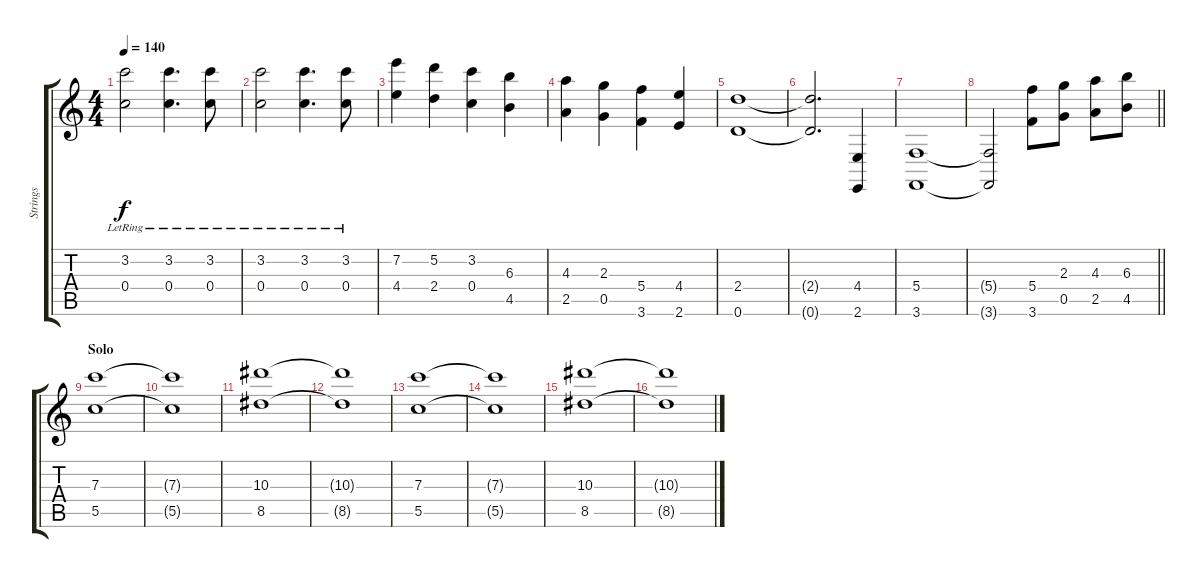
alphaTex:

\track ("Strings" "Strings") {instrument stringensemble1}
\staff {score tabs}
\tuning (D4 A3 F3 C3 G2 D2) {hide}
\ts (4 4)
\tempo 140
\clef g2
\ks c
(3.2{lr} 0.4{lr}).2{ot 15mb dy f} (3.2{lr} 0.4{lr}).4{d ot 15mb} (3.2{lr} 0.4{lr}).8{ot 15mb} |
(3.2{lr} 0.4{lr}).2{ot 15mb} (3.2{lr} 0.4{lr}).4{d ot 15mb} (3.2{lr} 0.4{lr}).8{ot 15mb} |
(7.2 4.4).4{ot 15mb} (5.2 2.4).4{ot 15mb} (3.2 0.4).4{ot 15mb} (6.3 4.5).4{ot 15mb} |
(4.3 2.5).4{ot 15mb} (2.3 0.5).4{ot 15mb} (5.4 3.6).4{ot 15mb} (4.4 2.6).4{ot 15mb} |
(2.4 0.6).1{ot 15mb} |
(2.4{t} 0.6{t}).2{d ot 15mb} (4.4 2.6).4 |
(5.4 3.6).1 |
\barLineRight lightlight
(5.4{t} 3.6{t}).2 (5.4 3.6).8{ot 15mb} (2.3 0.5).8{ot 15mb} (4.3 2.5).8{ot 15mb} (6.3 4.5).8{ot 15mb} |
\section ("" "Solo")
(7.3 5.5).1{ot 15mb} |
(7.3{t} 5.5{t}).1{ot 15mb} |
(10.3 8.5).1{ot 15mb} |
(10.3{t} 8.5{t}).1{ot 15mb} |
(7.3 5.5).1{ot 15mb} |
(7.3{t} 5.5{t}).1{ot 15mb} |
(10.3 8.5).1{ot 15mb} |
(10.3{t} 8.5{t}).1{ot 15mb}
